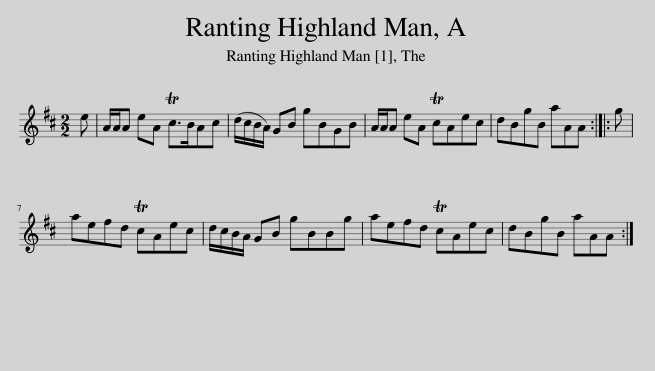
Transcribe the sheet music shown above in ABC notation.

X:1
L:1/8
M:2/2
I:linebreak $
K:D
V:1 treble
V:1
 e | A/A/A eA Tc>BAc | (d/c/B/A/) GB gBGB | A/A/A eA TcAec | dBgB aAA :: %5
 g |$ aefd TcAec | d/c/B/A/ GB gBBg | aefd TcAec | dBgB aAA :| %10
